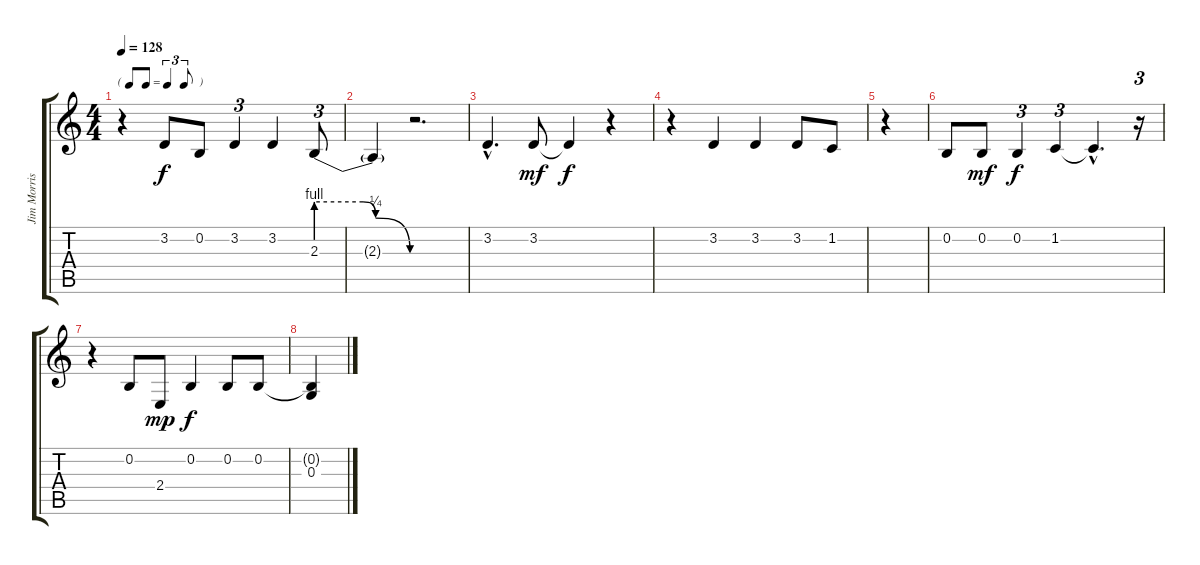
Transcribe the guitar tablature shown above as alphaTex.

\track ("Jim Morrison" "Jim Morris") {instrument honkytonkpiano}
\staff {score tabs}
\tuning (E4 B3 G3 D3 A2 E2) {hide}
\ts (4 4)
\tf triplet8th
\tempo 128
\clef g2
\ks c
r.4{dy f} 3.2.8 0.2.8 3.2.4{tu (3 2)} 3.2.4 2.3{be (custom 0 4 30 4 38 1 60 0)}.8{tu (3 2)} |
2.3{t}.4 r.2{d} |
3.2{hac}.4{d} 3.2.8{dy mf} 3.2{t}.4{dy f} r.4 |
r.4 3.2.4 3.2.4 3.2.8 1.2.8 |
r.4 |
0.2.8 0.2.8{dy mf} 0.2.4{tu (3 2) dy f} 1.2.4{tu (3 2)} 1.2{hac t}.4{d} r.16{tu (3 2)} |
r.4 0.2.8 2.4.8{dy mp} 0.2.4{dy f} 0.2.8 0.2.8 |
(0.2{t} 0.3).4
